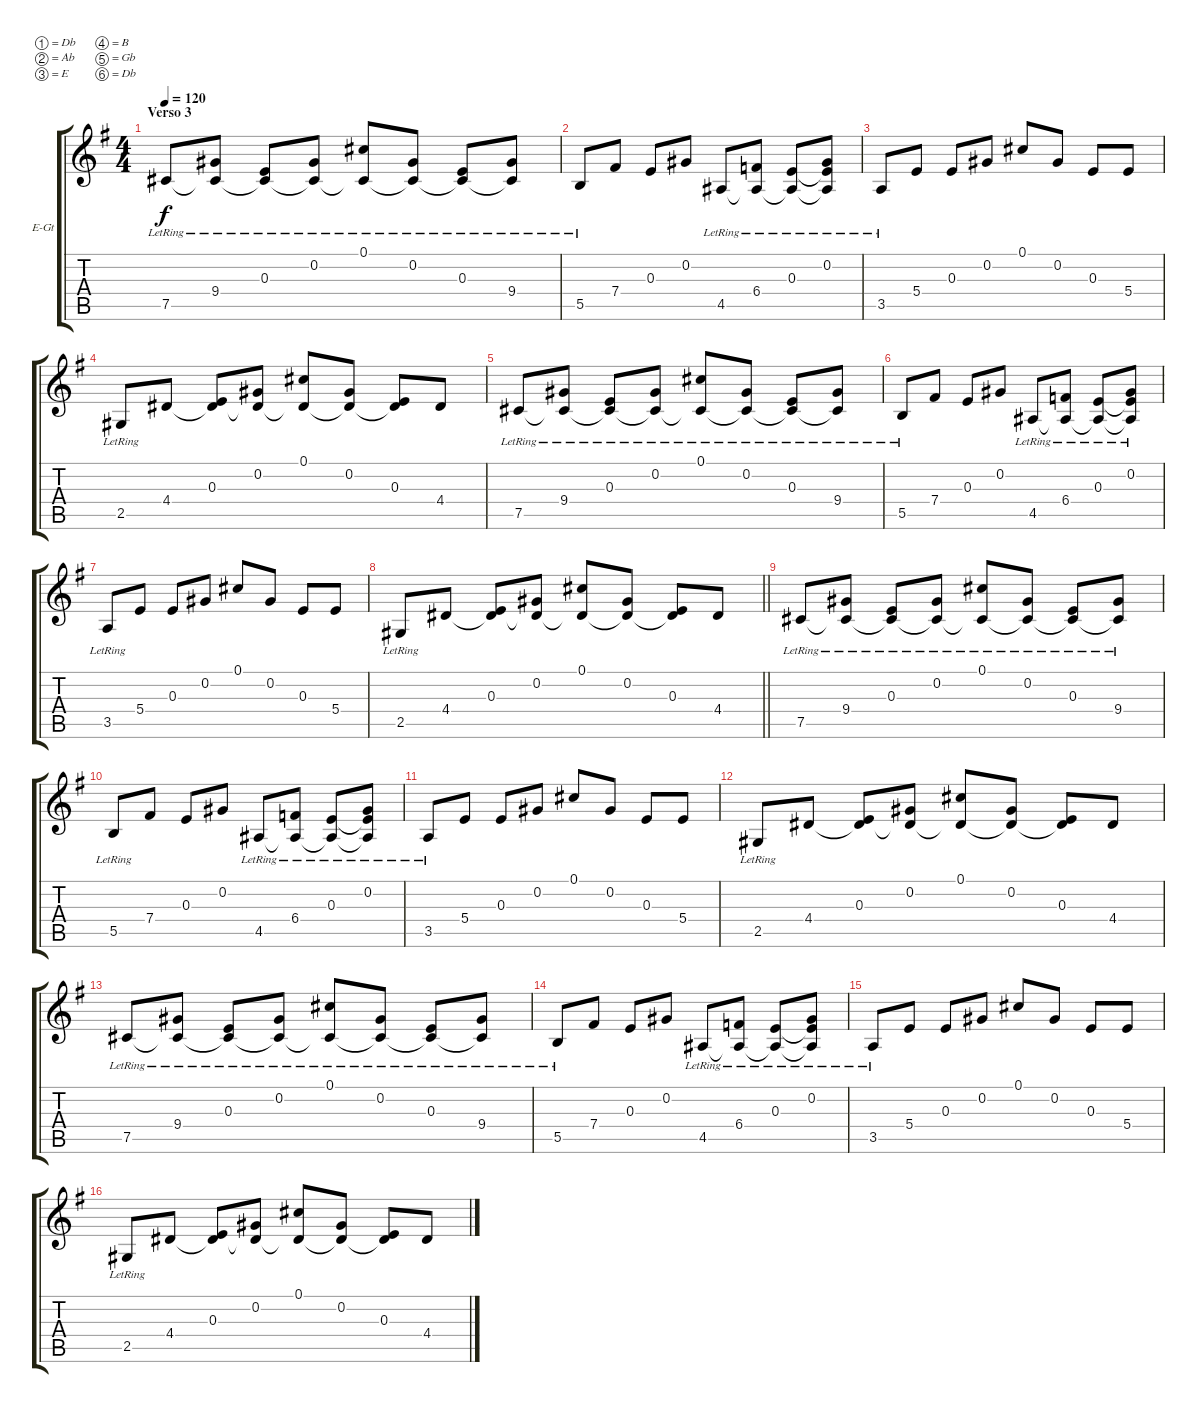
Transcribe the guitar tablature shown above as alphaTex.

\bracketExtendMode groupsimilarinstruments
\firstSystemTrackNameOrientation horizontal
\otherSystemsTrackNameOrientation horizontal
\track ("Rhythm Guitar (Tony Iommi)" "E-Gt") {instrument overdrivenguitar}
\staff {score tabs}
\tuning (Db4 Ab3 E3 B2 Gb2 Db2)
\ts (4 4)
\section ("" "Verso 3")
\tempo 120
\clef g2
\ks g
7.5{lr}.8{dy f} (9.4{lr} 7.5{lr t}).8 (0.3 7.5{lr t}).8 (0.2 7.5{lr t}).8 (0.1 7.5{lr t}).8 (0.2 7.5{lr t}).8 (0.3 7.5{lr t}).8 (9.4 7.5{lr t}).8 |
5.5{lr}.8 7.4.8 0.3.8 0.2.8 4.5{lr}.8 (6.4 4.5{lr t}).8 (0.3 4.5{lr t}).8 (0.2 0.3{t} 4.5{lr t}).8 |
3.5{lr}.8 5.4.8 0.3.8 0.2.8 0.1.8 0.2.8 0.3.8 5.4.8 |
2.5{lr}.8 4.4.8 (0.3 4.4{t}).8 (0.2 4.4{t}).8 (0.1 4.4{t}).8 (0.2 4.4{t}).8 (0.3 4.4{t}).8 4.4.8 |
7.5{lr}.8 (9.4{lr} 7.5{lr t}).8 (0.3 7.5{lr t}).8 (0.2 7.5{lr t}).8 (0.1 7.5{lr t}).8 (0.2 7.5{lr t}).8 (0.3 7.5{lr t}).8 (9.4 7.5{lr t}).8 |
5.5{lr}.8 7.4.8 0.3.8 0.2.8 4.5{lr}.8 (6.4 4.5{lr t}).8 (0.3 4.5{lr t}).8 (0.2 0.3{t} 4.5{lr t}).8 |
3.5{lr}.8 5.4.8 0.3.8 0.2.8 0.1.8 0.2.8 0.3.8 5.4.8 |
\barLineRight lightlight
2.5{lr}.8 4.4.8 (0.3 4.4{t}).8 (0.2 4.4{t}).8 (0.1 4.4{t}).8 (0.2 4.4{t}).8 (0.3 4.4{t}).8 4.4.8 |
7.5{lr}.8 (9.4{lr} 7.5{lr t}).8 (0.3 7.5{lr t}).8 (0.2 7.5{lr t}).8 (0.1 7.5{lr t}).8 (0.2 7.5{lr t}).8 (0.3 7.5{lr t}).8 (9.4 7.5{lr t}).8 |
5.5{lr}.8 7.4.8 0.3.8 0.2.8 4.5{lr}.8 (6.4 4.5{lr t}).8 (0.3 4.5{lr t}).8 (0.2 0.3{t} 4.5{lr t}).8 |
3.5{lr}.8 5.4.8 0.3.8 0.2.8 0.1.8 0.2.8 0.3.8 5.4.8 |
2.5{lr}.8 4.4.8 (0.3 4.4{t}).8 (0.2 4.4{t}).8 (0.1 4.4{t}).8 (0.2 4.4{t}).8 (0.3 4.4{t}).8 4.4.8 |
7.5{lr}.8 (9.4{lr} 7.5{lr t}).8 (0.3 7.5{lr t}).8 (0.2 7.5{lr t}).8 (0.1 7.5{lr t}).8 (0.2 7.5{lr t}).8 (0.3 7.5{lr t}).8 (9.4 7.5{lr t}).8 |
5.5{lr}.8 7.4.8 0.3.8 0.2.8 4.5{lr}.8 (6.4 4.5{lr t}).8 (0.3 4.5{lr t}).8 (0.2 0.3{t} 4.5{lr t}).8 |
3.5{lr}.8 5.4.8 0.3.8 0.2.8 0.1.8 0.2.8 0.3.8 5.4.8 |
2.5{lr}.8 4.4.8 (0.3 4.4{t}).8 (0.2 4.4{t}).8 (0.1 4.4{t}).8 (0.2 4.4{t}).8 (0.3 4.4{t}).8 4.4.8
